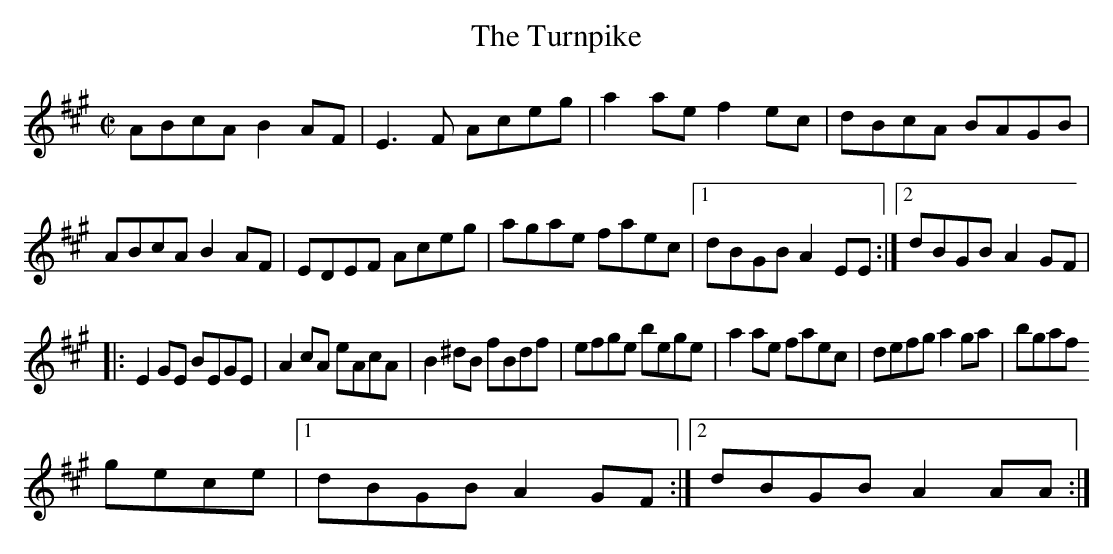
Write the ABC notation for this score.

X:1
T:Turnpike, The
M:C|
L:1/8
K:A
ABcA B2 AF|E3  F Aceg|a2 ae f2 ec|dBcA BAGB|
ABcA B2 AF|EDEF Aceg|agae faec|1dBGB A2 EE :|2dBGB A2 GF|
|:E2 GE BEGE|A2 cA eAcA|B2 ^dB fBdf|efge bege|a2 ae faec|defg a2 ga|bgaf
 gece|1dBGB A2 GF :|2 dBGB A2 AA :|
